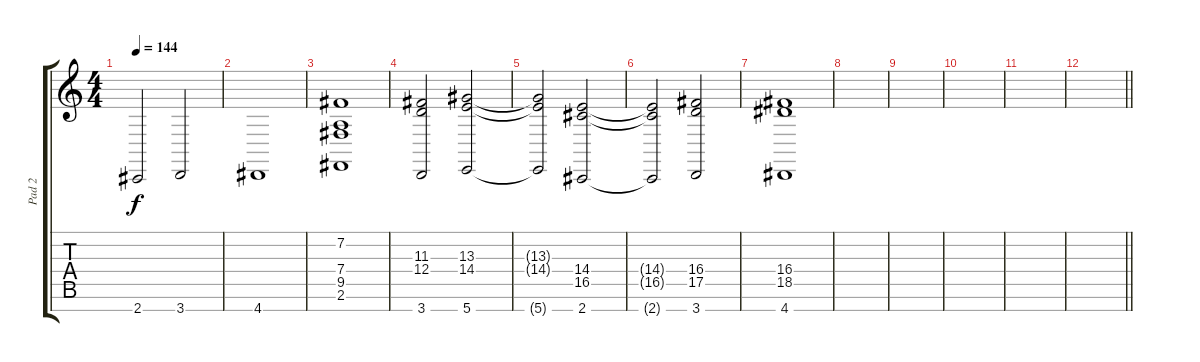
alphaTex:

\track ("Pad 2" "Pad 2") {instrument synthstrings1}
\staff {score tabs}
\tuning (E4 B3 G3 D3 A2 E2 B1) {hide}
\ts (4 4)
\tempo 144
\clef g2
\ks c
2.7{t}.2{dy f} 3.7.2 |
4.7.1 |
(7.2 7.4 9.5 2.6).1 |
(11.3 12.4 3.7).2 (13.3 14.4 5.7).2 |
(13.3{t} 14.4{t} 5.7{t}).2 (14.4 16.5 2.7).2 |
(14.4{t} 16.5{t} 2.7{t}).2 (16.4 17.5 3.7).2 |
(16.4 18.5 4.7).1 |
|
|
|
|
\barLineRight lightlight
